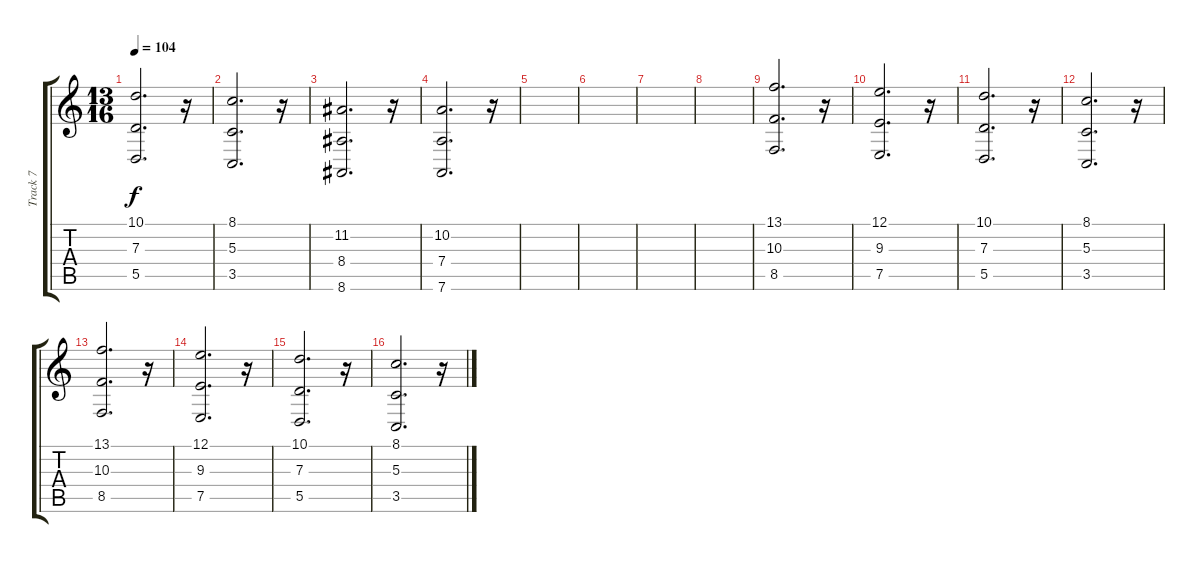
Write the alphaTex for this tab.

\track ("Track 7" "Track 7") {instrument sopranosax}
\staff {score tabs}
\tuning (E4 B3 G3 D3 A2 D2) {hide}
\ts (13 16)
\tempo 104
\clef g2
\ks c
(10.1 7.3 5.5).2{d dy f} r.16 |
(8.1 5.3 3.5).2{d} r.16 |
(11.2 8.4 8.6).2{d} r.16 |
(10.2 7.4 7.6).2{d} r.16 |
|
|
|
|
(13.1 10.3 8.5).2{d balance 16 instrument violin} r.16 |
(12.1 9.3 7.5).2{d} r.16 |
(10.1 7.3 5.5).2{d} r.16 |
(8.1 5.3 3.5).2{d} r.16 |
(13.1 10.3 8.5).2{d} r.16 |
(12.1 9.3 7.5).2{d} r.16 |
(10.1 7.3 5.5).2{d} r.16 |
(8.1 5.3 3.5).2{d} r.16
